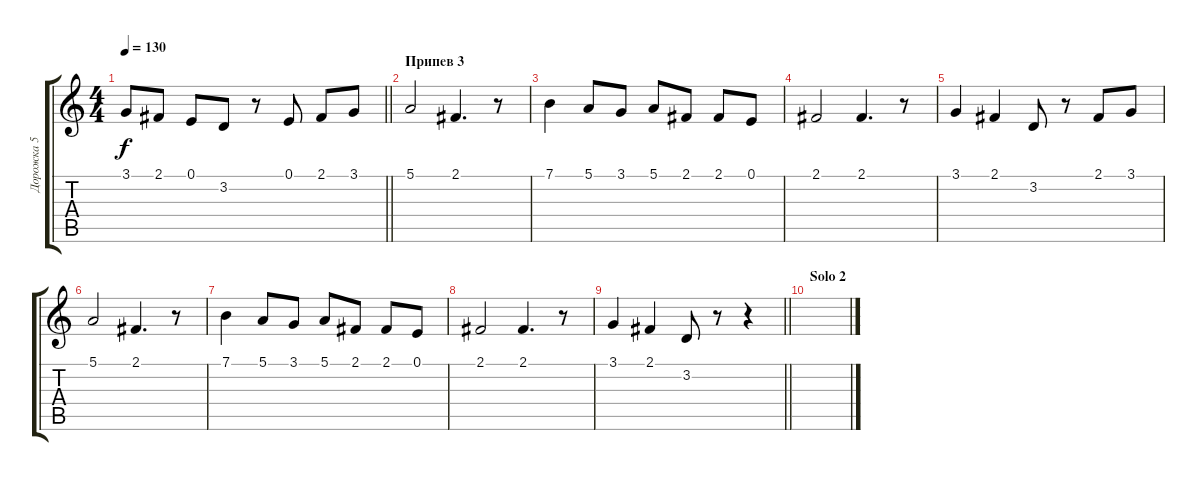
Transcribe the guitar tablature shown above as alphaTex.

\track ("Дорожка 5" "Дорожка 5") {instrument bassoon}
\staff {score tabs}
\tuning (E4 B3 G3 D3 A2 E2) {hide}
\ts (4 4)
\tempo 130
\clef g2
\barLineRight lightlight
\ks c
3.1.8{dy f} 2.1.8 0.1.8 3.2.8 r.8 0.1.8 2.1.8 3.1.8 |
\section ("" "Припев 3")
5.1.2 2.1.4{d} r.8 |
7.1.4 5.1.8 3.1.8 5.1.8 2.1.8 2.1.8 0.1.8 |
2.1.2 2.1.4{d} r.8 |
3.1.4 2.1.4 3.2.8 r.8 2.1.8 3.1.8 |
5.1.2 2.1.4{d} r.8 |
7.1.4 5.1.8 3.1.8 5.1.8 2.1.8 2.1.8 0.1.8 |
2.1.2 2.1.4{d} r.8 |
\barLineRight lightlight
3.1.4 2.1.4 3.2.8 r.8 r.4 |
\section ("" "Solo 2")
